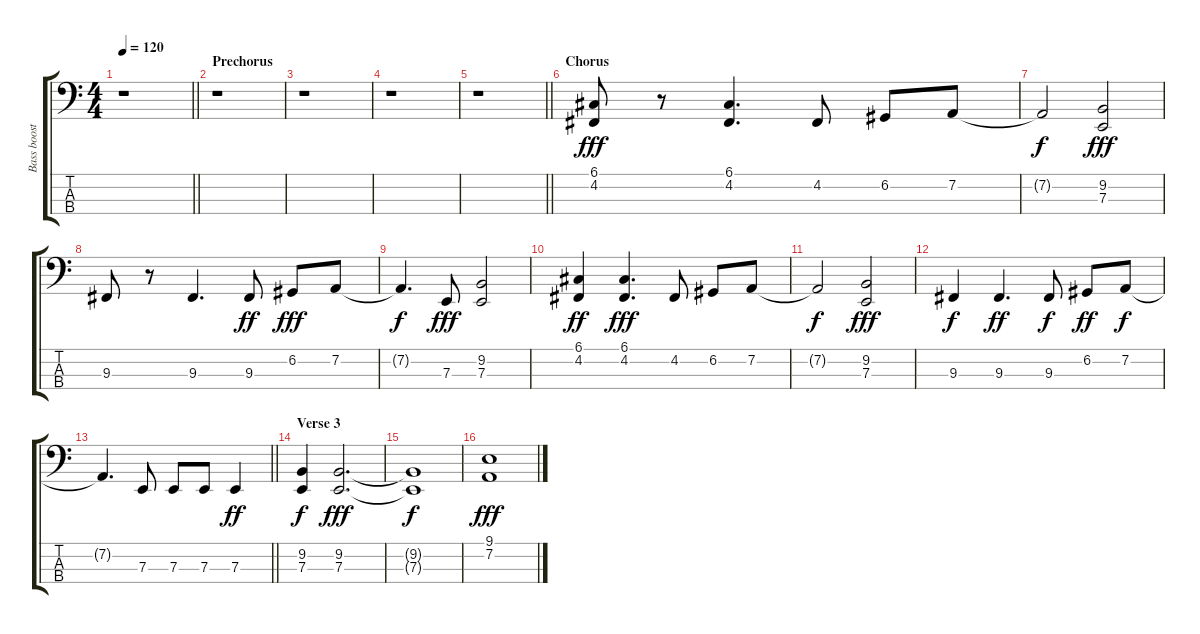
\track ("Bass booster( lead synth)" "Bass boost") {instrument lead8bassandlead}
\staff {score tabs}
\tuning (G2 D2 A1 E1) {hide}
\ts (4 4)
\tempo 120
\clef f4
\barLineRight lightlight
\ks c
r.1{dy fff} |
\section ("" "Prechorus")
r.1 |
r.1 |
r.1 |
\barLineRight lightlight
r.1 |
\section ("" "Chorus")
(6.1 4.2).8 r.8 (6.1 4.2).4{d} 4.2.8 6.2.8 7.2.8 |
7.2{t}.2{dy f} (9.2 7.3).2{dy fff} |
9.3.8 r.8 9.3.4{d} 9.3.8{dy ff} 6.2.8{dy fff} 7.2.8 |
7.2{t}.4{d dy f} 7.3.8{dy fff} (9.2 7.3).2 |
(6.1 4.2).4{dy ff} (6.1 4.2).4{d dy fff} 4.2.8 6.2.8 7.2.8 |
7.2{t}.2{dy f} (9.2 7.3).2{dy fff} |
9.3.4{dy f} 9.3.4{d dy ff} 9.3.8{dy f} 6.2.8{dy ff} 7.2.8{dy f} |
\barLineRight lightlight
7.2{t}.4{d} 7.3.8 7.3.8 7.3.8 7.3.4{dy ff} |
\section ("" "Verse 3")
(9.2 7.3).4{dy f} (9.2 7.3).2{d dy fff} |
(9.2{t} 7.3{t}).1{dy f} |
(9.1 7.2).1{dy fff}
